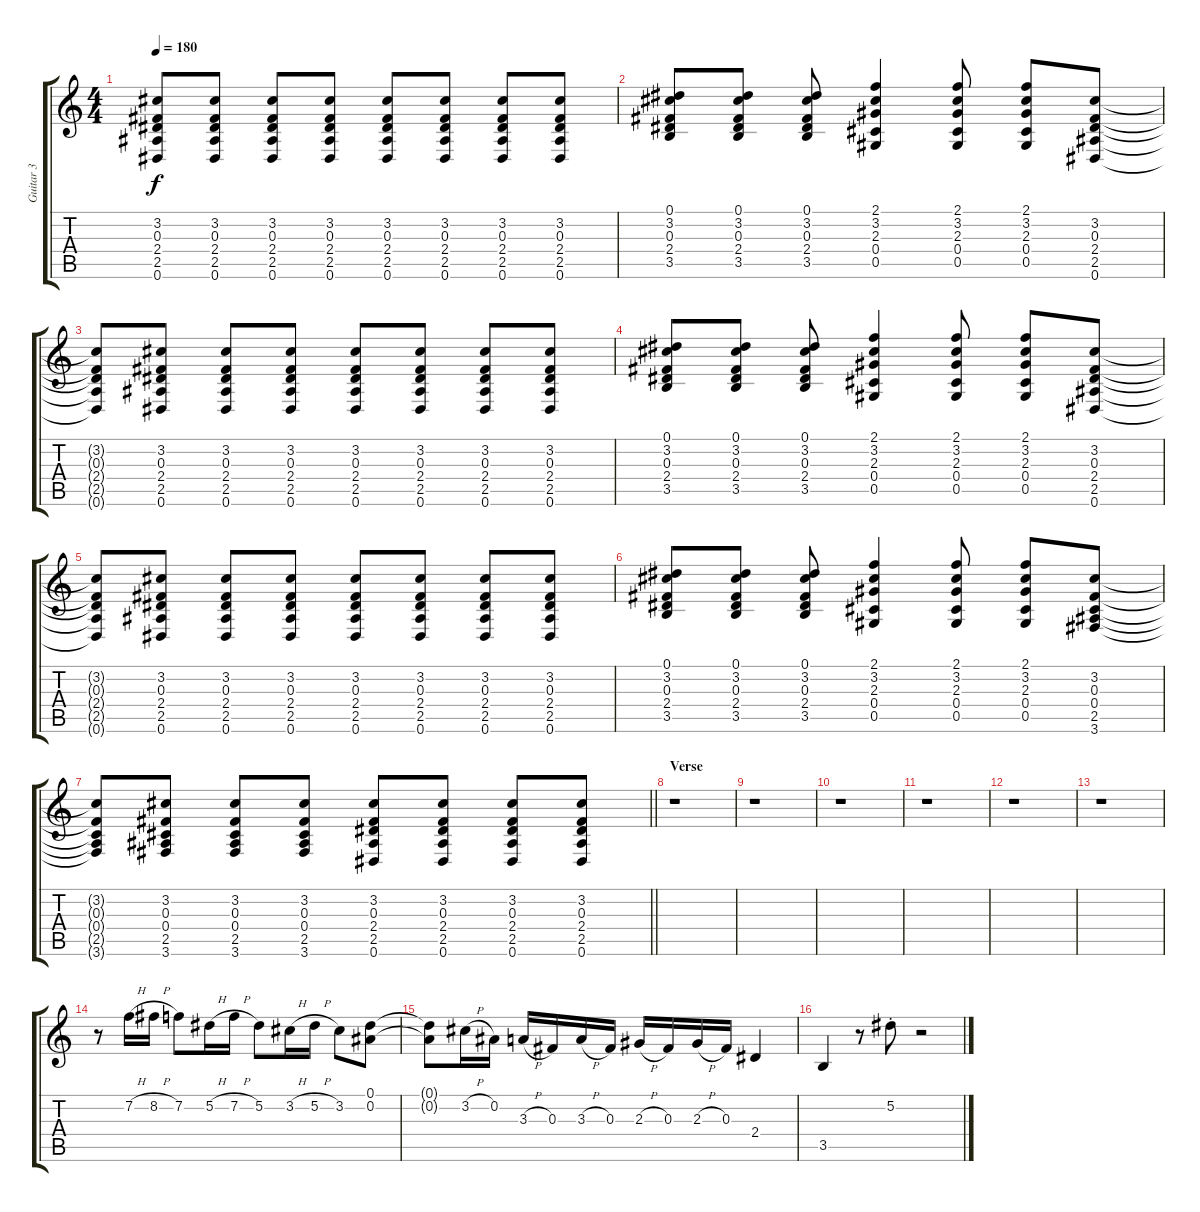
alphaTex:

\track ("Guitar 3" "Guitar 3") {instrument overdrivenguitar}
\staff {score tabs}
\tuning (Eb4 Bb3 Gb3 Db3 Ab2 Eb2) {hide}
\ts (4 4)
\tempo 180
\clef g2
\ks c
(3.2{t} 0.3{t} 2.4{t} 2.5{t} 0.6{t}).8{dy f} (3.2 0.3 2.4 2.5 0.6).8 (3.2 0.3 2.4 2.5 0.6).8 (3.2 0.3 2.4 2.5 0.6).8 (3.2 0.3 2.4 2.5 0.6).8 (3.2 0.3 2.4 2.5 0.6).8 (3.2 0.3 2.4 2.5 0.6).8 (3.2 0.3 2.4 2.5 0.6).8 |
(0.1 3.2 0.3 2.4 3.5).8 (0.1 3.2 0.3 2.4 3.5).8 (0.1 3.2 0.3 2.4 3.5).8 (2.1 3.2 2.3 0.4 0.5).4 (2.1 3.2 2.3 0.4 0.5).8 (2.1 3.2 2.3 0.4 0.5).8 (3.2 0.3 2.4 2.5 0.6).8 |
(3.2{t} 0.3{t} 2.4{t} 2.5{t} 0.6{t}).8 (3.2 0.3 2.4 2.5 0.6).8 (3.2 0.3 2.4 2.5 0.6).8 (3.2 0.3 2.4 2.5 0.6).8 (3.2 0.3 2.4 2.5 0.6).8 (3.2 0.3 2.4 2.5 0.6).8 (3.2 0.3 2.4 2.5 0.6).8 (3.2 0.3 2.4 2.5 0.6).8 |
(0.1 3.2 0.3 2.4 3.5).8 (0.1 3.2 0.3 2.4 3.5).8 (0.1 3.2 0.3 2.4 3.5).8 (2.1 3.2 2.3 0.4 0.5).4 (2.1 3.2 2.3 0.4 0.5).8 (2.1 3.2 2.3 0.4 0.5).8 (3.2 0.3 2.4 2.5 0.6).8 |
(3.2{t} 0.3{t} 2.4{t} 2.5{t} 0.6{t}).8 (3.2 0.3 2.4 2.5 0.6).8 (3.2 0.3 2.4 2.5 0.6).8 (3.2 0.3 2.4 2.5 0.6).8 (3.2 0.3 2.4 2.5 0.6).8 (3.2 0.3 2.4 2.5 0.6).8 (3.2 0.3 2.4 2.5 0.6).8 (3.2 0.3 2.4 2.5 0.6).8 |
(0.1 3.2 0.3 2.4 3.5).8 (0.1 3.2 0.3 2.4 3.5).8 (0.1 3.2 0.3 2.4 3.5).8 (2.1 3.2 2.3 0.4 0.5).4 (2.1 3.2 2.3 0.4 0.5).8 (2.1 3.2 2.3 0.4 0.5).8 (3.2 0.3 0.4 2.5 3.6).8 |
\barLineRight lightlight
(3.2{t} 0.3{t} 0.4{t} 2.5{t} 3.6{t}).8 (3.2 0.3 0.4 2.5 3.6).8 (3.2 0.3 0.4 2.5 3.6).8 (3.2 0.3 0.4 2.5 3.6).8 (3.2 0.3 2.4 2.5 0.6).8 (3.2 0.3 2.4 2.5 0.6).8 (3.2 0.3 2.4 2.5 0.6).8 (3.2 0.3 2.4 2.5 0.6).8 |
\section ("" "Verse")
r.1 |
r.1 |
r.1 |
r.1 |
r.1 |
r.1 |
r.8 7.2{h}.16 8.2{h}.16 7.2.8 5.2{h}.16 7.2{h}.16 5.2.8 3.2{h}.16 5.2{h}.16 3.2.8 (0.1 0.2).8 |
(0.1{t} 0.2{t}).8 3.2{h}.16 0.2.16 3.3{h}.16 0.3.16 3.3{h}.16 0.3.16 2.3{h}.16 0.3.16 2.3{h}.16 0.3.16 2.4.4 |
3.5.4 r.8 5.2{st}.8 r.2
